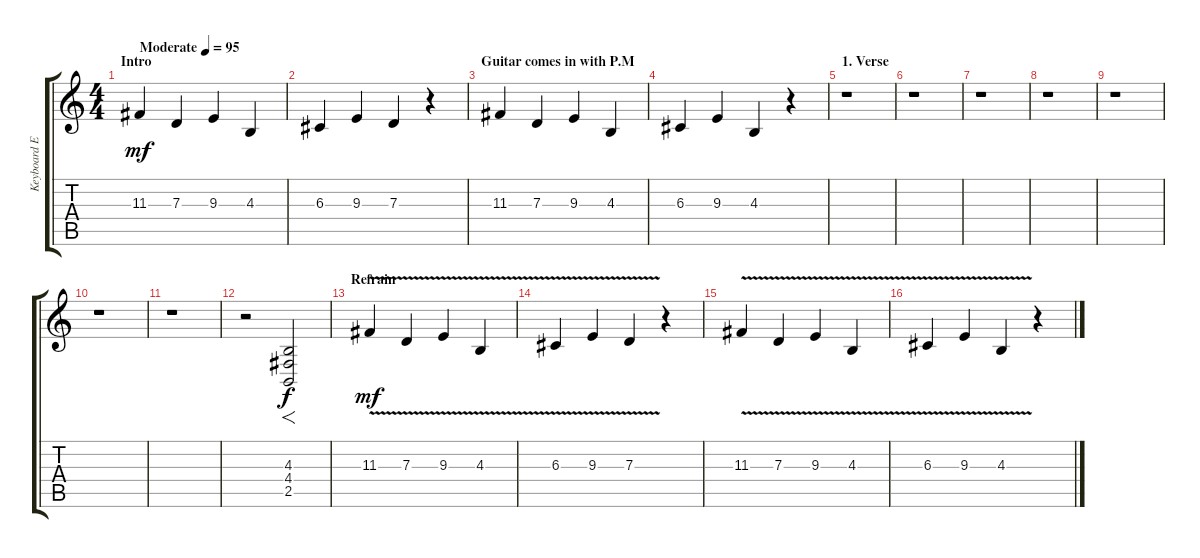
\track ("Keyboard Effect II" "Keyboard E") {instrument synthvoice}
\staff {score tabs}
\tuning (E4 B3 G3 D3 A2 E2) {hide}
\ts (4 4)
\section ("" "Intro")
\tempo (95 "Moderate")
\clef g2
\ks c
11.3.4{dy mf instrument synthvoice} 7.3.4 9.3.4 4.3.4 |
6.3.4 9.3.4 7.3.4 r.4 |
\section ("" "Guitar comes in with P.M")
11.3.4 7.3.4 9.3.4 4.3.4 |
6.3.4 9.3.4 4.3.4 r.4 |
\section ("" "1. Verse")
r.1 |
r.1 |
r.1 |
r.1 |
r.1 |
r.1 |
r.1 |
r.2 (4.3 4.4 2.5).2{f dy f} |
\section ("" "Refrain")
11.3{v}.4{dy mf} 7.3{v}.4 9.3{v}.4 4.3{v}.4 |
6.3{v}.4 9.3{v}.4 7.3{v}.4 r.4 |
11.3{v}.4 7.3{v}.4 9.3{v}.4 4.3{v}.4 |
6.3{v}.4 9.3{v}.4 4.3{v}.4 r.4
